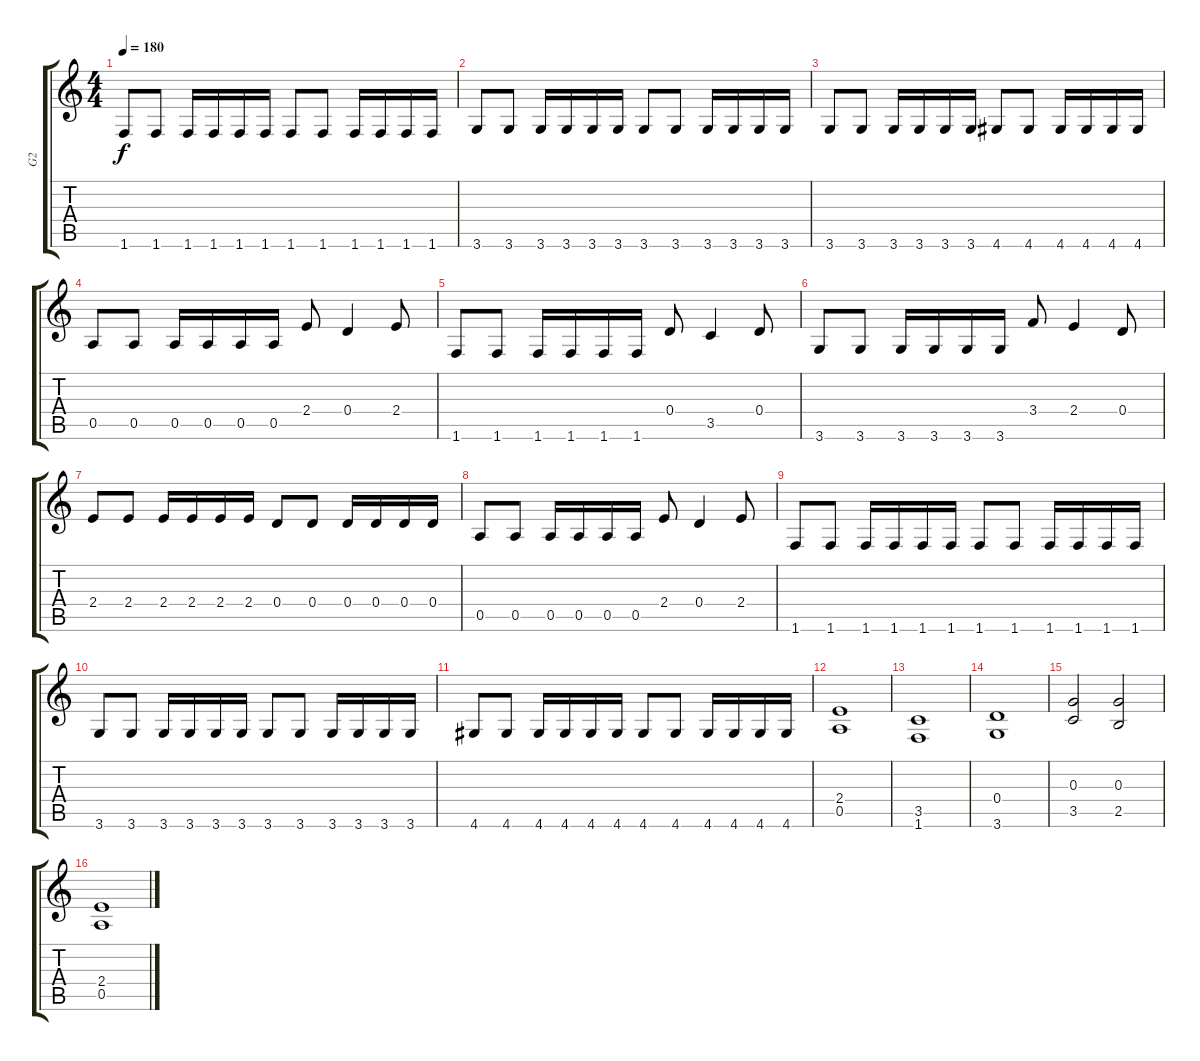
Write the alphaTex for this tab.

\track ("G2" "G2") {instrument distortionguitar}
\staff {score tabs}
\tuning (E4 B3 G3 D3 A2 E2) {hide}
\ts (4 4)
\tempo 180
\clef g2
\ks c
1.6.8{dy f} 1.6.8 1.6.16 1.6.16 1.6.16 1.6.16 1.6.8 1.6.8 1.6.16 1.6.16 1.6.16 1.6.16 |
3.6.8 3.6.8 3.6.16 3.6.16 3.6.16 3.6.16 3.6.8 3.6.8 3.6.16 3.6.16 3.6.16 3.6.16 |
3.6.8 3.6.8 3.6.16 3.6.16 3.6.16 3.6.16 4.6.8 4.6.8 4.6.16 4.6.16 4.6.16 4.6.16 |
0.5.8 0.5.8 0.5.16 0.5.16 0.5.16 0.5.16 2.4.8 0.4.4 2.4.8 |
1.6.8 1.6.8 1.6.16 1.6.16 1.6.16 1.6.16 0.4.8 3.5.4 0.4.8 |
3.6.8 3.6.8 3.6.16 3.6.16 3.6.16 3.6.16 3.4.8 2.4.4 0.4.8 |
2.4.8 2.4.8 2.4.16 2.4.16 2.4.16 2.4.16 0.4.8 0.4.8 0.4.16 0.4.16 0.4.16 0.4.16 |
0.5.8 0.5.8 0.5.16 0.5.16 0.5.16 0.5.16 2.4.8 0.4.4 2.4.8 |
1.6.8 1.6.8 1.6.16 1.6.16 1.6.16 1.6.16 1.6.8 1.6.8 1.6.16 1.6.16 1.6.16 1.6.16 |
3.6.8 3.6.8 3.6.16 3.6.16 3.6.16 3.6.16 3.6.8 3.6.8 3.6.16 3.6.16 3.6.16 3.6.16 |
4.6.8 4.6.8 4.6.16 4.6.16 4.6.16 4.6.16 4.6.8 4.6.8 4.6.16 4.6.16 4.6.16 4.6.16 |
(2.4 0.5).1 |
(3.5 1.6).1 |
(0.4 3.6).1 |
(0.3 3.5).2 (0.3 2.5).2 |
(2.4 0.5).1
